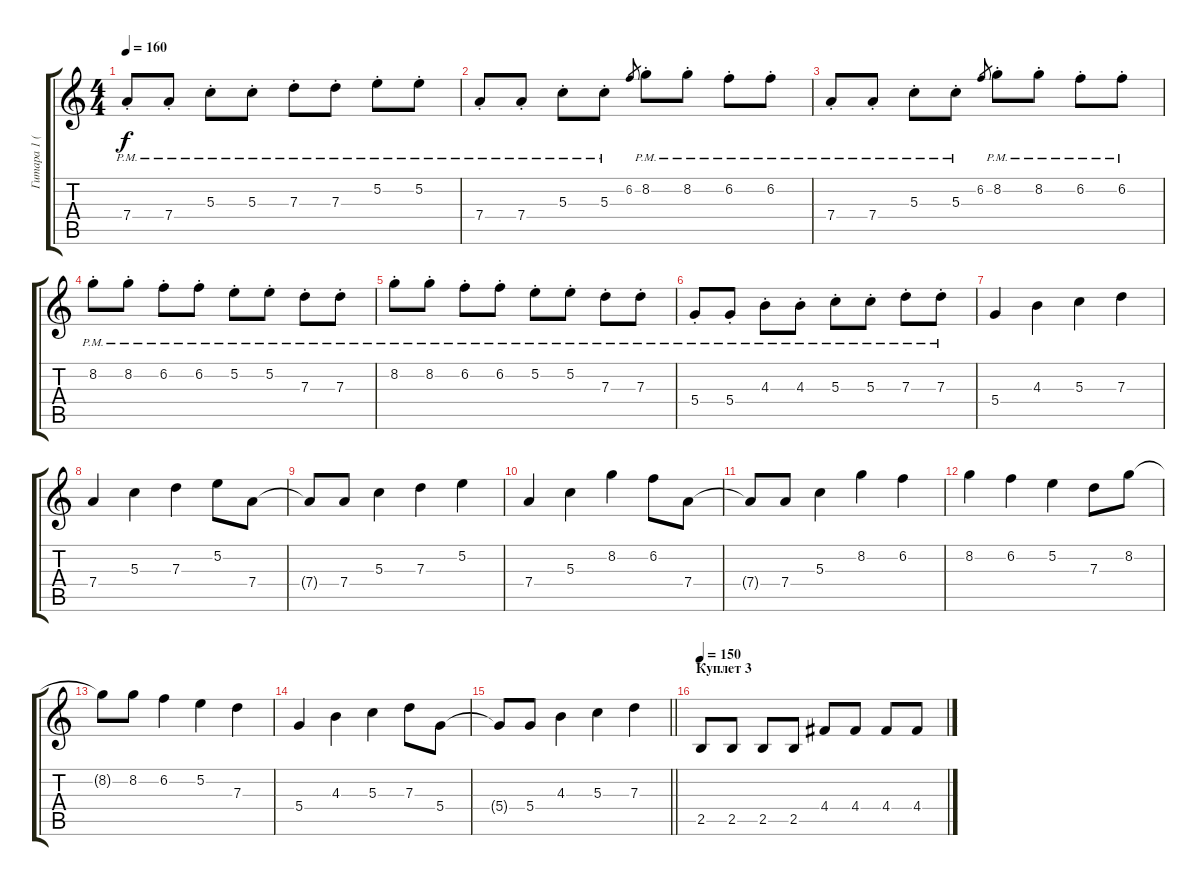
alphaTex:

\track ("Гитара 1 (соло)" "Гитара 1 (") {instrument distortionguitar}
\staff {score tabs}
\tuning (E4 B3 G3 D3 A2 E2) {hide}
\ts (4 4)
\tempo 160
\clef g2
\ks c
7.4{pm st}.8{dy f} 7.4{pm st}.8 5.3{pm st}.8 5.3{pm st}.8 7.3{pm st}.8 7.3{pm st}.8 5.2{pm st}.8 5.2{pm st}.8 |
7.4{pm st}.8 7.4{pm st}.8 5.3{pm st}.8 5.3{pm st}.8 6.2.8{gr} 8.2{pm st}.8 8.2{pm st}.8 6.2{pm st}.8 6.2{pm st}.8 |
7.4{pm st}.8 7.4{pm st}.8 5.3{pm st}.8 5.3{pm st}.8 6.2.8{gr} 8.2{pm st}.8 8.2{pm st}.8 6.2{pm st}.8 6.2{pm st}.8 |
8.2{pm st}.8 8.2{pm st}.8 6.2{pm st}.8 6.2{pm st}.8 5.2{pm st}.8 5.2{pm st}.8 7.3{pm st}.8 7.3{pm st}.8 |
8.2{pm st}.8 8.2{pm st}.8 6.2{pm st}.8 6.2{pm st}.8 5.2{pm st}.8 5.2{pm st}.8 7.3{pm st}.8 7.3{pm st}.8 |
5.4{pm st}.8 5.4{pm st}.8 4.3{pm st}.8 4.3{pm st}.8 5.3{pm st}.8 5.3{pm st}.8 7.3{pm st}.8 7.3{pm st}.8 |
5.4.4 4.3.4 5.3.4 7.3.4 |
7.4.4 5.3.4 7.3.4 5.2.8 7.4.8 |
7.4{t}.8 7.4.8 5.3.4 7.3.4 5.2.4 |
7.4.4 5.3.4 8.2.4 6.2.8 7.4.8 |
7.4{t}.8 7.4.8 5.3.4 8.2.4 6.2.4 |
8.2.4 6.2.4 5.2.4 7.3.8 8.2.8 |
8.2{t}.8 8.2.8 6.2.4 5.2.4 7.3.4 |
5.4.4 4.3.4 5.3.4 7.3.8 5.4.8 |
\barLineRight lightlight
5.4{t}.8 5.4.8 4.3.4 5.3.4 7.3.4 |
\section ("" "Куплет 3")
\tempo 150
2.5.8 2.5.8 2.5.8 2.5.8 4.4.8 4.4.8 4.4.8 4.4.8
